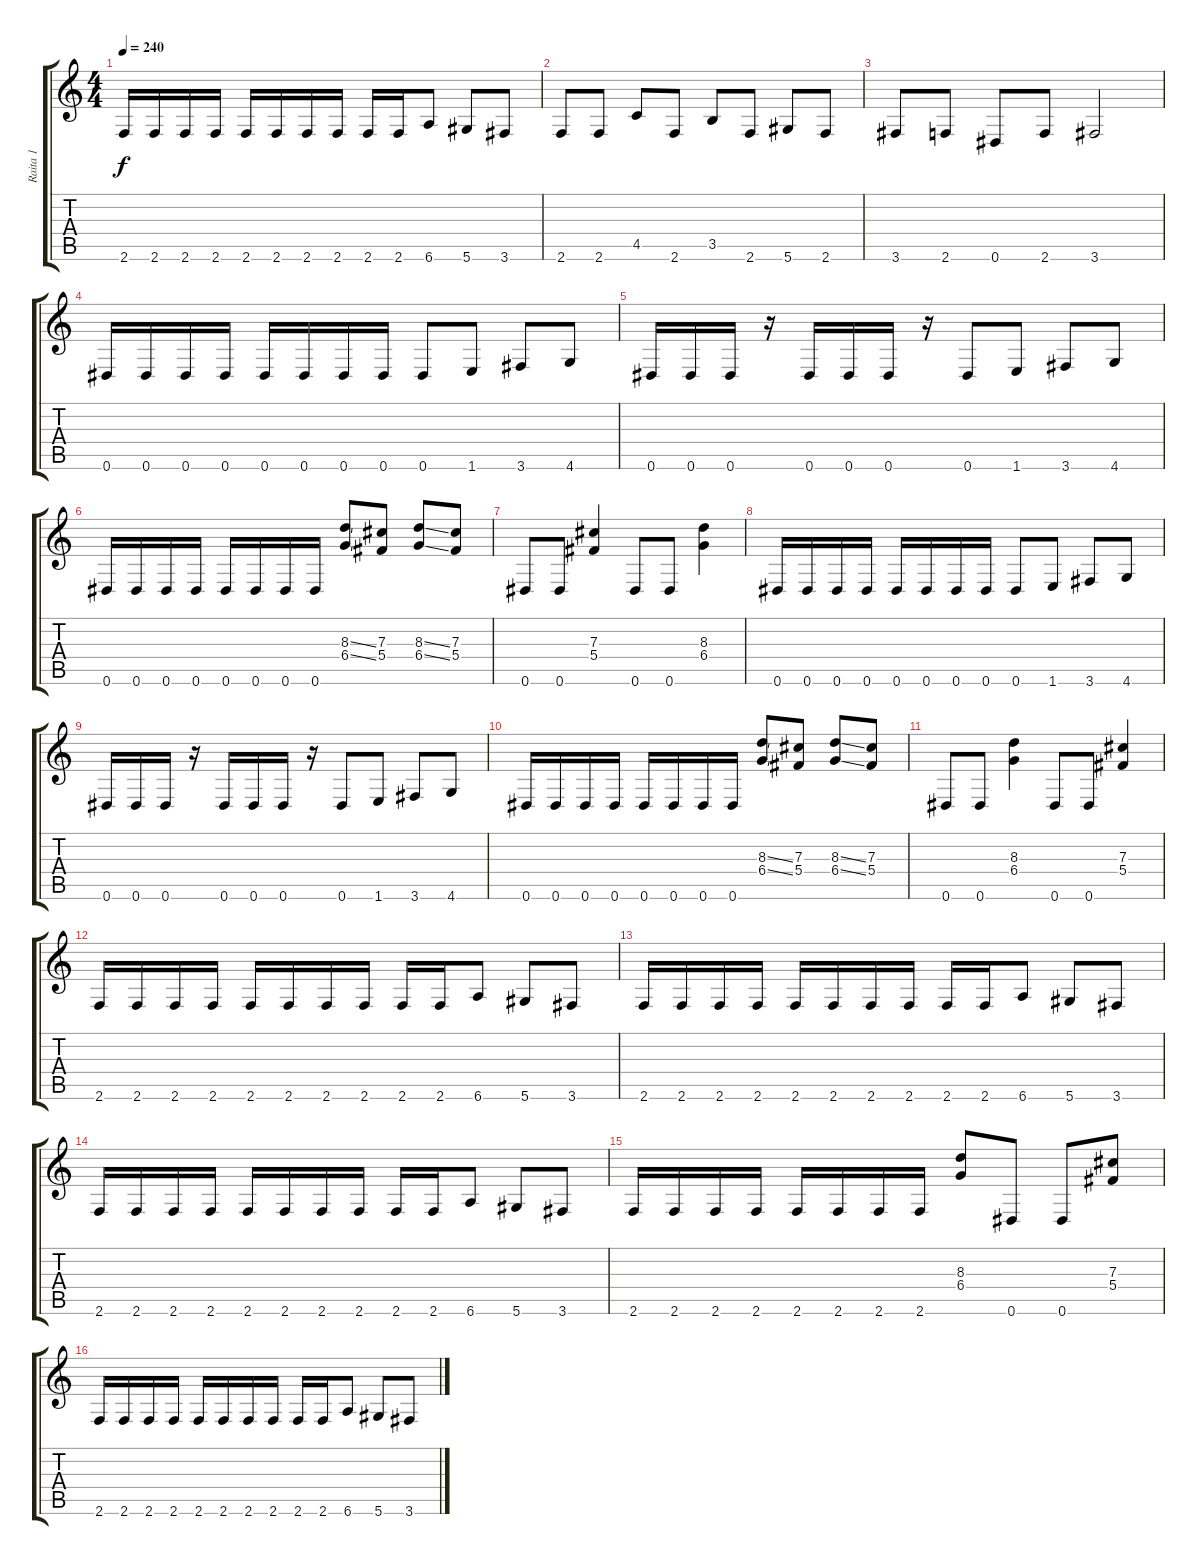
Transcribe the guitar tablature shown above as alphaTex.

\track ("Raita 1" "Raita 1") {instrument distortionguitar}
\staff {score tabs}
\tuning (Eb4 Bb3 Gb3 Db3 Ab2 Eb2) {hide}
\ts (4 4)
\tempo 240
\clef g2
\ks c
2.6.16{dy f} 2.6.16 2.6.16 2.6.16 2.6.16 2.6.16 2.6.16 2.6.16 2.6.16 2.6.16 6.6.8 5.6.8 3.6.8 |
2.6.8 2.6.8 4.5.8 2.6.8 3.5.8 2.6.8 5.6.8 2.6.8 |
3.6.8 2.6.8 0.6.8 2.6.8 3.6.2 |
0.6.16 0.6.16 0.6.16 0.6.16 0.6.16 0.6.16 0.6.16 0.6.16 0.6.8 1.6.8 3.6.8 4.6.8 |
0.6.16 0.6.16 0.6.16 r.16 0.6.16 0.6.16 0.6.16 r.16 0.6.8 1.6.8 3.6.8 4.6.8 |
0.6.16 0.6.16 0.6.16 0.6.16 0.6.16 0.6.16 0.6.16 0.6.16 (8.3{ss} 6.4{ss}).8 (7.3 5.4).8 (8.3{ss} 6.4{ss}).8 (7.3 5.4).8 |
0.6.8 0.6.8 (7.3 5.4).4 0.6.8 0.6.8 (8.3 6.4).4 |
0.6.16 0.6.16 0.6.16 0.6.16 0.6.16 0.6.16 0.6.16 0.6.16 0.6.8 1.6.8 3.6.8 4.6.8 |
0.6.16 0.6.16 0.6.16 r.16 0.6.16 0.6.16 0.6.16 r.16 0.6.8 1.6.8 3.6.8 4.6.8 |
0.6.16 0.6.16 0.6.16 0.6.16 0.6.16 0.6.16 0.6.16 0.6.16 (8.3{ss} 6.4{ss}).8 (7.3 5.4).8 (8.3{ss} 6.4{ss}).8 (7.3 5.4).8 |
0.6.8 0.6.8 (8.3 6.4).4 0.6.8 0.6.8 (7.3 5.4).4 |
2.6.16 2.6.16 2.6.16 2.6.16 2.6.16 2.6.16 2.6.16 2.6.16 2.6.16 2.6.16 6.6.8 5.6.8 3.6.8 |
2.6.16 2.6.16 2.6.16 2.6.16 2.6.16 2.6.16 2.6.16 2.6.16 2.6.16 2.6.16 6.6.8 5.6.8 3.6.8 |
2.6.16 2.6.16 2.6.16 2.6.16 2.6.16 2.6.16 2.6.16 2.6.16 2.6.16 2.6.16 6.6.8 5.6.8 3.6.8 |
2.6.16 2.6.16 2.6.16 2.6.16 2.6.16 2.6.16 2.6.16 2.6.16 (8.3 6.4).8 0.6.8 0.6.8 (7.3 5.4).8 |
2.6.16 2.6.16 2.6.16 2.6.16 2.6.16 2.6.16 2.6.16 2.6.16 2.6.16 2.6.16 6.6.8 5.6.8 3.6.8
